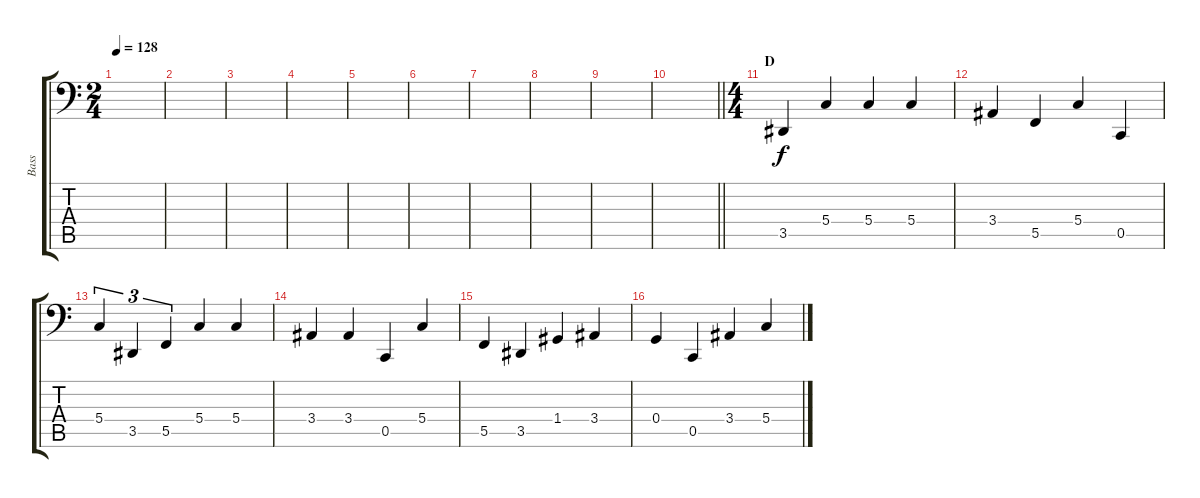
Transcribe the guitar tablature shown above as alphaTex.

\track ("Bass" "Bass") {instrument electricbasspick}
\staff {score tabs}
\tuning (Bb2 F2 C2 G1 C1 A0) {hide}
\ts (2 4)
\tempo 128
\clef f4
\ks c
|
|
|
|
|
|
|
|
|
\barLineRight lightlight
|
\ts (4 4)
\section ("" "D")
3.5.4 5.4.4 5.4.4 5.4.4 |
3.4.4 5.5.4 5.4.4 0.5.4 |
5.4.4{tu (3 2)} 3.5.4{tu (3 2)} 5.5.4{tu (3 2)} 5.4.4 5.4.4 |
3.4.4 3.4.4 0.5.4 5.4.4 |
5.5.4 3.5.4 1.4.4 3.4.4 |
0.4.4 0.5.4 3.4.4 5.4.4
